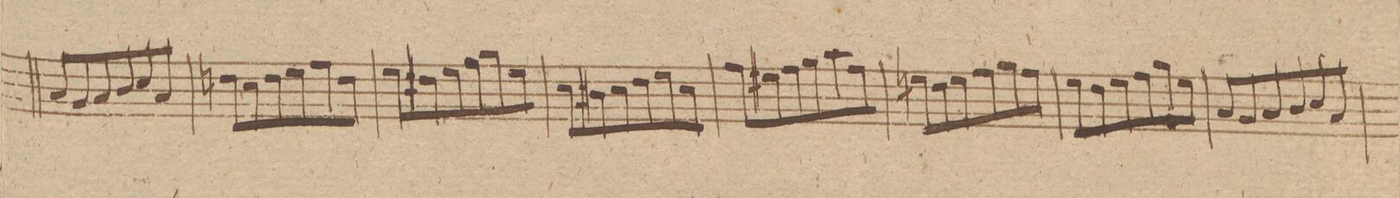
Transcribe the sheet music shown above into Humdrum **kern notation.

**kern	**dynam
*I"Fagotto 2do	*
*clefF4	*
*k[f#]	*
*met(c|)	*
*M3/4	*
8CL/	.
8BB/	.
8C/	.
8D\	.
8E\	.
8C/J	.
=216	=216
8Fn\L	.
8E\	.
8F\	.
8G\	.
8A\	.
8F\J	.
=217	=217
8G\L	.
8F#X\	.
8G\	.
8A\	.
8B\	.
8G\J	.
=218	=218
8E\L	.
8D#X\	.
8E\	.
8F#\	.
8G\	.
8E\J	.
=219	=219
8A\L	.
8G#X\	.
8A\	.
8B\	.
8c\	.
8A\J	.
=220	=220
8Gn\L	.
8F#\	.
8G\	.
8A\	.
8B\	.
8A\J	.
=221	=221
8G\L	.
8F#\	.
8G\	.
8A\	.
8B\	.
8G\J	.
=222	=222
8C/L	.
8BB/	.
8C/	.
8D\	.
8E\	.
8C/J	.
=223	=223
*-	*-
